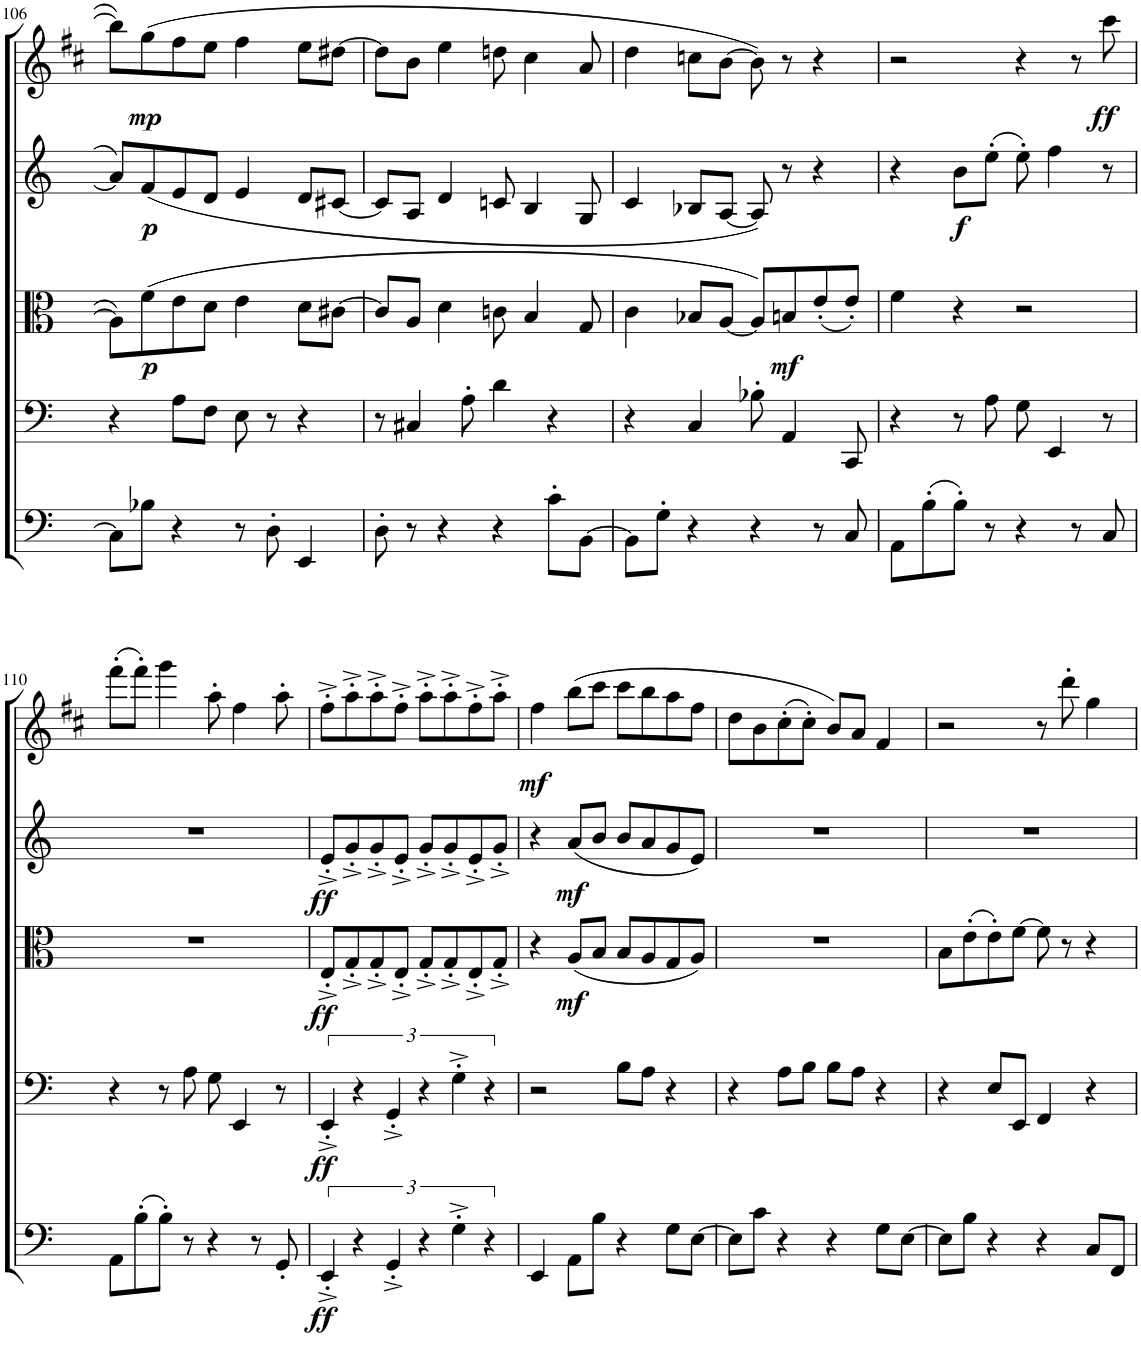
**kern	**dynam	**kern	**dynam	**kern	**dynam	**kern	**dynam	**kern	**dynam
*part5	*part5	*part4	*part4	*part3	*part3	*part2	*part2	*part1	*part1
*staff5	*staff5	*staff4	*staff4	*staff3	*staff3	*staff2	*staff2	*staff1	*staff1
*I"Double Bass	*	*I"Violoncello	*	*I"Viola	*	*I"Violin	*	*I"Clarinet	*
*	*	*I'Vc	*	*I'Vla	*	*I'Vln	*	*I'Cl	*
!!LO:PB:g=z
*clefF4	*	*clefF4	*	*clefC3	*	*clefG2	*	*clefG2	*
*Trd7c12	*	*	*	*	*	*	*	*Trd1c2	*
*k[]	*	*k[]	*	*k[]	*	*k[]	*	*k[f#c#]	*
*M4/4	*	*M4/4	*	*M4/4	*	*M4/4	*	*M4/4	*
=106	=106	=106	=106	=106	=106	=106	=106	=106	=106
8C\L]	.	4r	.	8A\L]	.	8a/L]	.	8bb\L]	.
!	!	!	!	!	!LO:DY:b	!	!LO:DY:b	!	!LO:DY:b
8B-X\J	.	.	.	(8f\	p	(8f/	p	(8gg\	mp
4r	.	8A\L	.	8e\	.	8e/	.	8ff#\	.
.	.	8F\J	.	8d\J	.	8d/J	.	8ee\J	.
8r	.	8E\	.	4e\	.	4e/	.	4ff#\	.
8D'\	.	8r	.	.	.	.	.	.	.
4EE/	.	4r	.	8d\L	.	8d/L	.	8ee\L	.
.	.	.	.	[8c#X\J	.	[8c#X/J	.	[8dd#X\J	.
=107	=107	=107	=107	=107	=107	=107	=107	=107	=107
8D'\	.	8r	.	8c#/L]	.	8c#/L]	.	8dd#\L]	.
8r	.	4C#X/	.	8A/J	.	8A/J	.	8b\J	.
4r	.	.	.	4d\	.	4d/	.	4ee\	.
.	.	8A'\	.	.	.	.	.	.	.
4r	.	4d\	.	8cn\	.	8cn/	.	8ddn\	.
.	.	.	.	4B/	.	4B/	.	4cc#\	.
8c'\L	.	4r	.	.	.	.	.	.	.
[8BB\J	.	.	.	8G/	.	8G/	.	8a/	.
=108	=108	=108	=108	=108	=108	=108	=108	=108	=108
8BB\L]	.	4r	.	4c\	.	4c/	.	4dd\	.
8G'\J	.	.	.	.	.	.	.	.	.
4r	.	4C/	.	8B-X/L	.	8B-X/L	.	8ccn\L	.
.	.	.	.	[8A/J	.	[8A/J	.	[8b\J	.
4r	.	8B-X'\	.	8A/L])	.	8A/])	.	8b\])	.
!	!	!	!	!	!LO:DY:b	!	!	!	!
.	.	4AA/	.	8Bn/	mf	8r	.	8r	.
8r	.	.	.	(8e'/	.	4r	.	4r	.
8C/	.	8CC/	.	8e'/J)	.	.	.	.	.
=109	=109	=109	=109	=109	=109	=109	=109	=109	=109
8AA\L	.	4r	.	4f\	.	4r	.	2r	.
(8B'\	.	.	.	.	.	.	.	.	.
!	!	!	!	!	!	!	!LO:DY:b	!	!
8B'\J)	.	8r	.	4r	.	8b\L	f	.	.
8r	.	8A\	.	.	.	(8ee'\J	.	.	.
4r	.	8G\	.	2r	.	8ee'\)	.	4r	.
.	.	4EE/	.	.	.	4ff\	.	.	.
8r	.	.	.	.	.	.	.	8r	.
!	!	!	!	!	!	!	!	!	!LO:DY:b
8C/	.	8r	.	.	.	8r	.	8ccc#\	ff
!!LO:LB:g=z
=110	=110	=110	=110	=110	=110	=110	=110	=110	=110
8AA\L	.	4r	.	1r	.	1r	.	(8fff#'\L	.
(8B'\	.	.	.	.	.	.	.	8fff#'\J)	.
8B'\J)	.	8r	.	.	.	.	.	4ggg\	.
8r	.	8A\	.	.	.	.	.	.	.
4r	.	8G\	.	.	.	.	.	8aa'\	.
.	.	4EE/	.	.	.	.	.	4ff#\	.
8r	.	.	.	.	.	.	.	.	.
8GG'/	.	8r	.	.	.	.	.	8aa'\	.
=111	=111	=111	=111	=111	=111	=111	=111	=111	=111
!	!LO:DY:b	!	!LO:DY:b	!	!LO:DY:b	!	!LO:DY:b	!	!
6EE'^/	ff	6EE'^/	ff	8E'^/L	ff	8e'^/L	ff	8ff#'^\L	.
.	.	.	.	8G'^/	.	8g'^/	.	8aa'^\	.
6r	.	6r	.	.	.	.	.	.	.
.	.	.	.	8G'^/	.	8g'^/	.	8aa'^\	.
6GG'^/	.	6GG'^/	.	.	.	.	.	.	.
.	.	.	.	8E'^/J	.	8e'^/J	.	8ff#'^\J	.
6r	.	6r	.	8G'^/L	.	8g'^/L	.	8aa'^\L	.
.	.	.	.	8G'^/	.	8g'^/	.	8aa'^\	.
6G'^\	.	6G'^\	.	.	.	.	.	.	.
.	.	.	.	8E'^/	.	8e'^/	.	8ff#'^\	.
6r	.	6r	.	.	.	.	.	.	.
.	.	.	.	8G'^/J	.	8g'^/J	.	8aa'^\J	.
=112	=112	=112	=112	=112	=112	=112	=112	=112	=112
!	!	!	!	!	!	!	!	!	!LO:DY:b
4EE/	.	2r	.	4r	.	4r	.	4ff#\	mf
!	!	!	!	!	!LO:DY:b	!	!LO:DY:b	!	!
8AA\L	.	.	.	(8A/L	mf	(8a/L	mf	(8bb\L	.
8B\J	.	.	.	8B/J	.	8b/J	.	8ccc#\J	.
4r	.	8B\L	.	8B/L	.	8b/L	.	8ccc#\L	.
.	.	8A\J	.	8A/	.	8a/	.	8bb\	.
8G\L	.	4r	.	8G/	.	8g/	.	8aa\	.
[8E\J	.	.	.	8A/J)	.	8e/J)	.	8ff#\J	.
=113	=113	=113	=113	=113	=113	=113	=113	=113	=113
8E\L]	.	4r	.	1r	.	1r	.	8dd\L	.
8c\J	.	.	.	.	.	.	.	8b\	.
4r	.	8A\L	.	.	.	.	.	(8cc#'\	.
.	.	8B\J	.	.	.	.	.	8cc#'\J)	.
4r	.	8B\L	.	.	.	.	.	8b/L)	.
.	.	8A\J	.	.	.	.	.	8a/J	.
8G\L	.	4r	.	.	.	.	.	4f#/	.
[8E\J	.	.	.	.	.	.	.	.	.
=114	=114	=114	=114	=114	=114	=114	=114	=114	=114
8E\L]	.	4r	.	8B\L	.	1r	.	2r	.
8B\J	.	.	.	(8e'\	.	.	.	.	.
4r	.	8E/L	.	8e'\)	.	.	.	.	.
.	.	8EE/J	.	[8f\J	.	.	.	.	.
4r	.	4FF/	.	8f\]	.	.	.	8r	.
.	.	.	.	8r	.	.	.	8ddd'\	.
8C/L	.	4r	.	4r	.	.	.	4gg\	.
8FF/J	.	.	.	.	.	.	.	.	.
=	=	=	=	=	=	=	=	=	=
*-	*-	*-	*-	*-	*-	*-	*-	*-	*-
